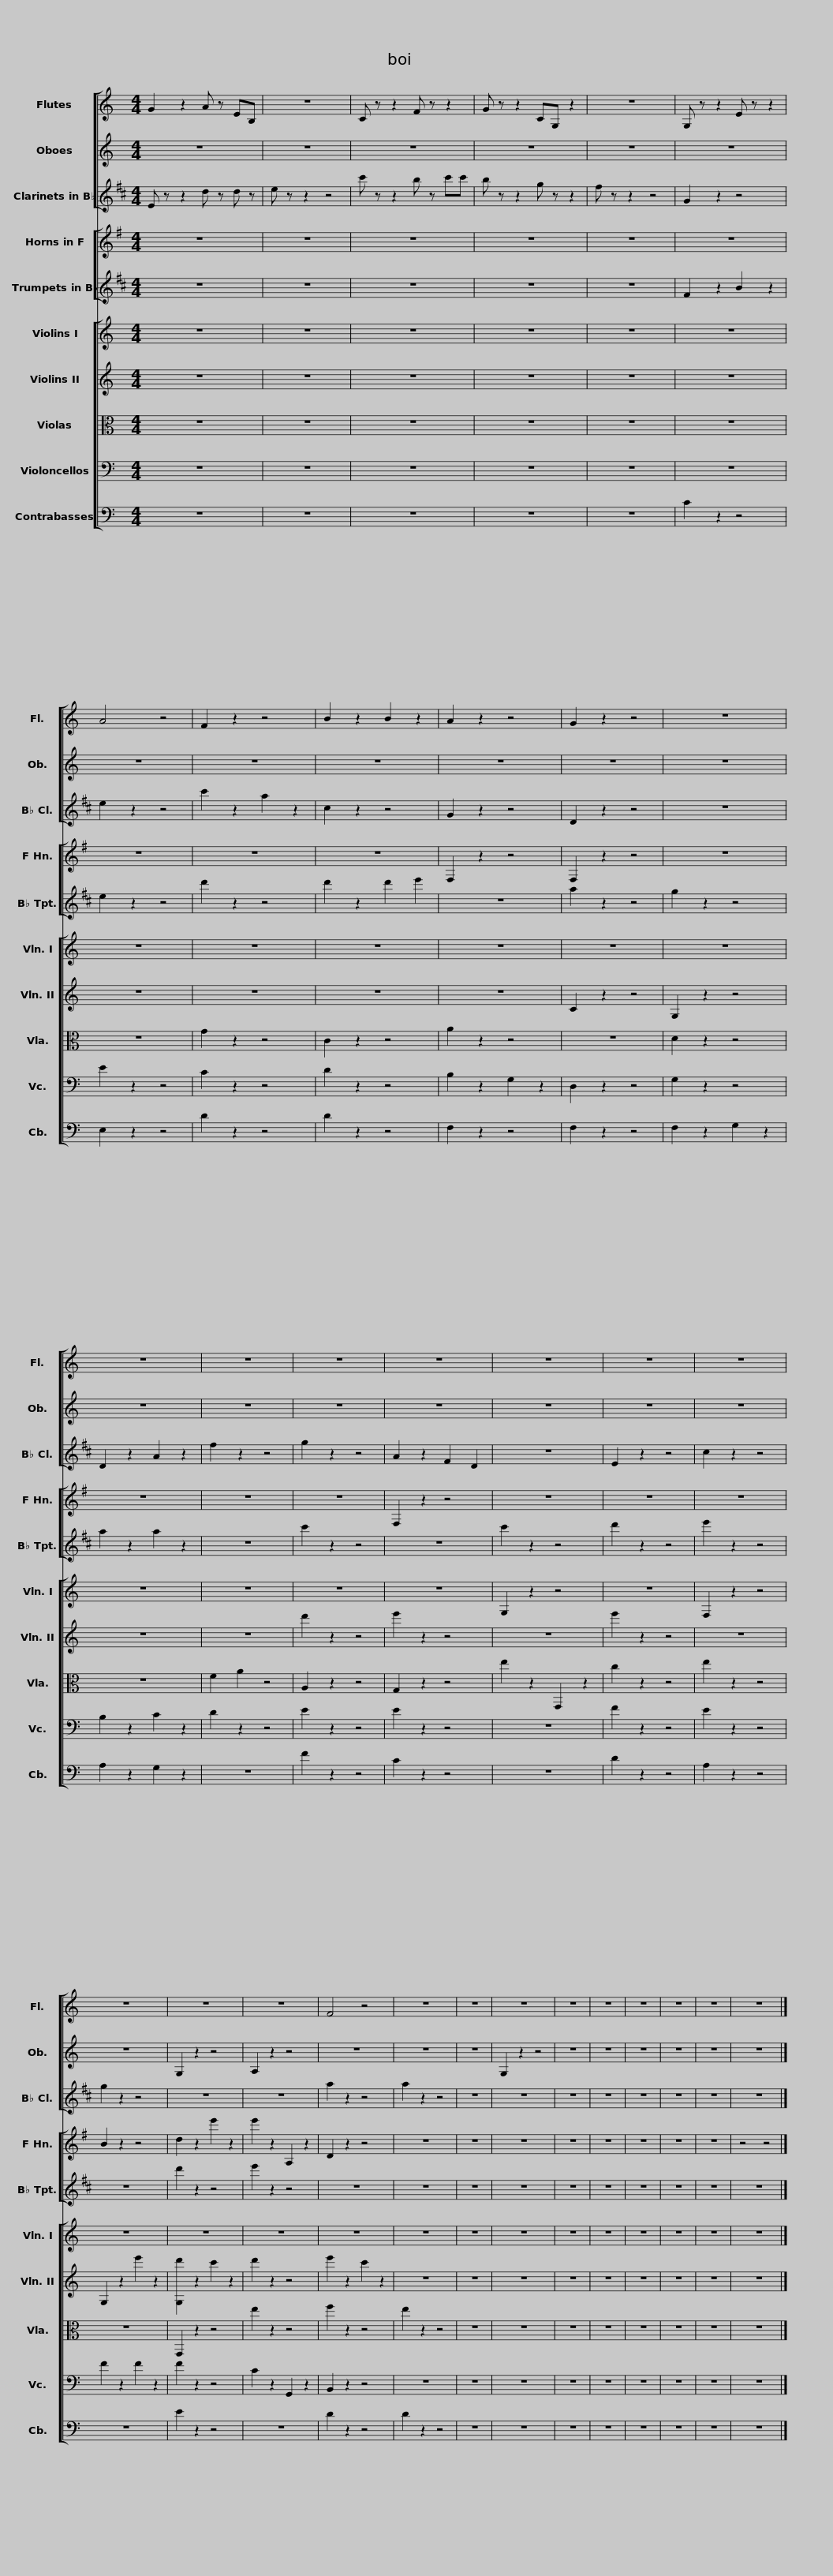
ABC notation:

X:1
%%score [ 1 2 3 ] [ 4 5 ] [ 6 7 8 9 10 ]
L:1/8
M:4/4
I:linebreak $
K:C
V:1 treble
V:2 treble
V:3 treble transpose=-2
V:4 treble transpose=-7
V:5 treble transpose=-2
V:6 treble
V:7 treble
V:8 alto
V:9 bass
V:10 bass transpose=-12
V:1
 G2 z2 A z EB, | z8 | C z z2 F z z2 | G z z2 CG, z2 | z8 |$ %5
 G, z z2 E z z2 | A4 z4 | F2 z2 z4 | B2 z2 B2 z2 | A2 z2 z4 | %10
 G2 z2 z4 | z8 | z8 | z8 |$ z8 | %15
 z8 | z8 | z8 | z8 | z8 | %20
 z8 | z8 | F4 z4 |$ z8 | z8 | %25
 z8 | z8 | z8 | z8 | z8 | %30
 z8 | z8 |] %32
V:2
 z8 | z8 | z8 | z8 | z8 |$ %5
 z8 | z8 | z8 | z8 | z8 | %10
 z8 | z8 | z8 | z8 |$ z8 | %15
 z8 | z8 | z8 | z8 | z8 | %20
 G,2 z2 z4 | A,2 z2 z4 | z8 |$ z8 | z8 | %25
 G,2 z2 z4 | z8 | z8 | z8 | z8 | %30
 z8 | z8 |] %32
V:3
[K:D] E z z2 d z d z | e z z2 z4 | c' z z2 b z c'c' | b z z2 g z z2 | f z z2 z4 |$ %5
 G2 z2 z4 | e2 z2 z4 | c'2 z2 a2 z2 | c2 z2 z4 | G2 z2 z4 | %10
 D2 z2 z4 | z8 | D2 z2 A2 z2 | f2 z2 z4 |$ g2 z2 z4 | %15
 A2 z2 F2 D2 | z8 | E2 z2 z4 | c2 z2 z4 | g2 z2 z4 | %20
 z8 | z8 | a2 z2 z4 |$ a2 z2 z4 | z8 | %25
 z8 | z8 | z8 | z8 | z8 | %30
 z8 | z8 |] %32
V:4
[K:G] z8 | z8 | z8 | z8 | z8 |$ %5
 z8 | z8 | z8 | z8 | F,2 z2 z4 | %10
 F,2 z2 z4 | z8 | z8 | z8 |$ z8 | %15
 F,2 z2 z4 | z8 | z8 | z8 | B2 z2 z4 | %20
 d2 z2 e'2 z2 | e'2 z2 A,2 z2 | D2 z2 z4 |$ z8 | z8 | %25
 z8 | z8 | z8 | z8 | z8 | %30
 z8 | z4 z4 |] %32
V:5
[K:D] z8 | z8 | z8 | z8 | z8 |$ %5
 F2 z2 B2 z2 | e2 z2 z4 | d'2 z2 z4 | d'2 z2 d'2 e'2 | z8 | %10
 a2 z2 z4 | g2 z2 z4 | a2 z2 a2 z2 | z8 |$ c'2 z2 z4 | %15
 z8 | c'2 z2 z4 | d'2 z2 z4 | e'2 z2 z4 | z8 | %20
 d'2 z2 z4 | e'2 z2 z4 | z8 |$ z8 | z8 | %25
 z8 | z8 | z8 | z8 | z8 | %30
 z8 | z8 |] %32
V:6
 z8 | z8 | z8 | z8 | z8 |$ %5
 z8 | z8 | z8 | z8 | z8 | %10
 z8 | z8 | z8 | z8 |$ z8 | %15
 z8 | G,2 z2 z4 | z8 | F,2 z2 z4 | z8 | %20
 z8 | z8 | z8 |$ z8 | z8 | %25
 z8 | z8 | z8 | z8 | z8 | %30
 z8 | z8 |] %32
V:7
 z8 | z8 | z8 | z8 | z8 |$ %5
 z8 | z8 | z8 | z8 | z8 | %10
 C2 z2 z4 | G,2 z2 z4 | z8 | z8 |$ d'2 z2 z4 | %15
 e'2 z2 z4 | z8 | e'2 z2 z4 | z8 | G,2 z2 e'2 z2 | %20
 [G,d']2 z2 c'2 z2 | d'2 z2 z4 | e'2 z2 c'2 z2 |$ z8 | z8 | %25
 z8 | z8 | z8 | z8 | z8 | %30
 z8 | z8 |] %32
V:8
 z8 | z8 | z8 | z8 | z8 |$ %5
 z8 | z8 | G2 z2 z4 | C2 z2 z4 | A2 z2 z4 | %10
 z8 | D2 z2 z4 | z8 | F2 A2 z4 |$ A,2 z2 z4 | %15
 G,2 z2 z4 | e2 z2 G,,2 z2 | c2 z2 z4 | e2 z2 z4 | z8 | %20
 G,,2 z2 z4 | e2 z2 z4 | f2 z2 z4 |$ e2 z2 z4 | z8 | %25
 z8 | z8 | z8 | z8 | z8 | %30
 z8 | z8 |] %32
V:9
 z8 | z8 | z8 | z8 | z8 |$ %5
 z8 | E2 z2 z4 | C2 z2 z4 | D2 z2 z4 | B,2 z2 G,2 z2 | %10
 D,2 z2 z4 | G,2 z2 z4 | B,2 z2 C2 z2 | D2 z2 z4 |$ E2 z2 z4 | %15
 E2 z2 z4 | z8 | F2 z2 z4 | E2 z2 z4 | F2 z2 F2 z2 | %20
 F2 z2 z4 | C2 z2 G,,2 z2 | B,,2 z2 z4 |$ z8 | z8 | %25
 z8 | z8 | z8 | z8 | z8 | %30
 z8 | z8 |] %32
V:10
 z8 | z8 | z8 | z8 | z8 |$ %5
 C2 z2 z4 | E,2 z2 z4 | D2 z2 z4 | D2 z2 z4 | F,2 z2 z4 | %10
 F,2 z2 z4 | F,2 z2 G,2 z2 | A,2 z2 G,2 z2 | z8 |$ F2 z2 z4 | %15
 C2 z2 z4 | z8 | D2 z2 z4 | A,2 z2 z4 | z8 | %20
 E2 z2 z4 | z8 | D2 z2 z4 |$ D2 z2 z4 | z8 | %25
 z8 | z8 | z8 | z8 | z8 | %30
 z8 | z8 |] %32
